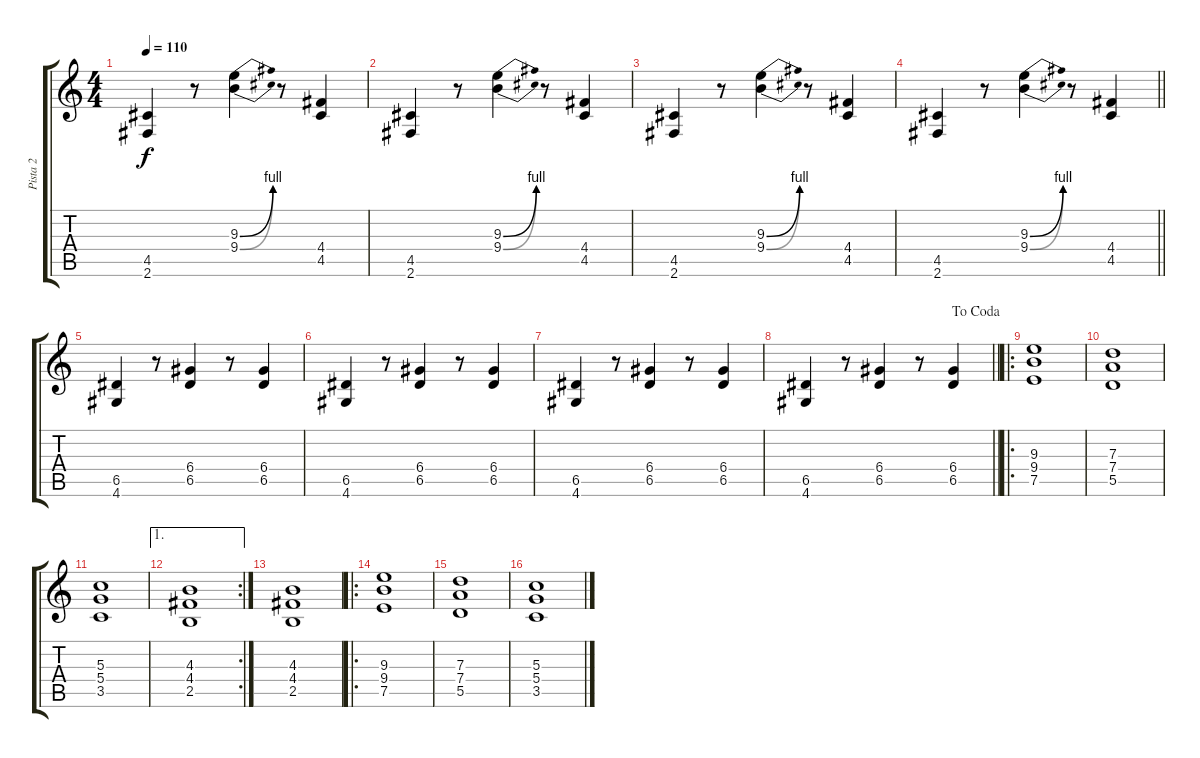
\track ("Pista 2" "Pista 2") {instrument distortionguitar}
\staff {score tabs}
\tuning (E4 B3 G3 D3 A2 E2) {hide}
\ts (4 4)
\tempo 110
\clef g2
\ks c
(4.5 2.6).4{dy f} r.8 (9.3{be (bend 0 0 60 4)} 9.4{be (bend 0 0 60 4)}).4 r.8 (4.4 4.5).4 |
(4.5 2.6).4 r.8 (9.3{be (bend 0 0 60 4)} 9.4{be (bend 0 0 60 4)}).4 r.8 (4.4 4.5).4 |
(4.5 2.6).4 r.8 (9.3{be (bend 0 0 60 4)} 9.4{be (bend 0 0 60 4)}).4 r.8 (4.4 4.5).4 |
\barLineRight lightlight
(4.5 2.6).4 r.8 (9.3{be (bend 0 0 60 4)} 9.4{be (bend 0 0 60 4)}).4 r.8 (4.4 4.5).4 |
(6.5 4.6).4 r.8 (6.4 6.5).4 r.8 (6.4 6.5).4 |
(6.5 4.6).4 r.8 (6.4 6.5).4 r.8 (6.4 6.5).4 |
(6.5 4.6).4 r.8 (6.4 6.5).4 r.8 (6.4 6.5).4 |
\jump dacoda
\barLineRight lightlight
(6.5 4.6).4 r.8 (6.4 6.5).4 r.8 (6.4 6.5).4 |
\ro
(9.3 9.4 7.5).1 |
(7.3 7.4 5.5).1 |
(5.3 5.4 3.5).1 |
\ae 1
\rc 2
(4.3 4.4 2.5).1 |
(4.3 4.4 2.5).1 |
\ro
(9.3 9.4 7.5).1 |
(7.3 7.4 5.5).1 |
(5.3 5.4 3.5).1
